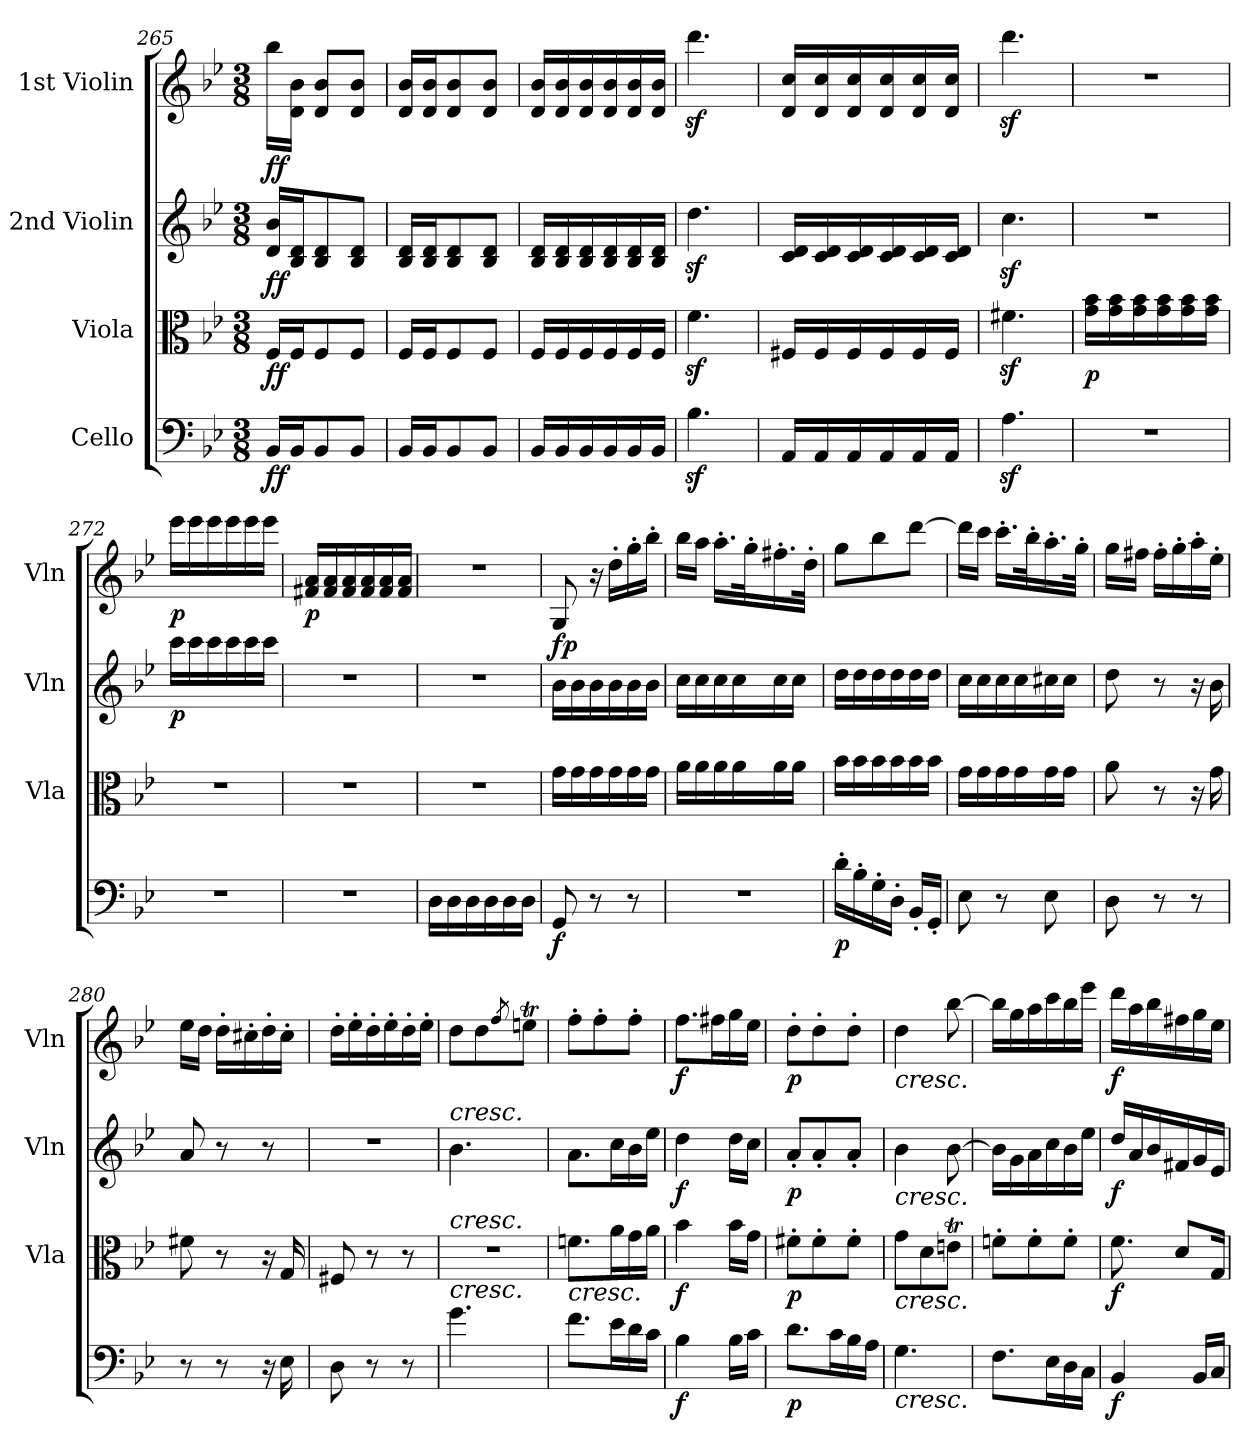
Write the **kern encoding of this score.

**kern	**dynam	**kern	**dynam	**kern	**dynam	**kern	**dynam
*part4	*part4	*part3	*part3	*part2	*part2	*part1	*part1
*staff4	*staff4	*staff3	*staff3	*staff2	*staff2	*staff1	*staff1
*I"Cello	*	*I"Viola	*	*I"2nd Violin	*	*I"1st Violin	*
*	*	*I'Vla	*	*I'Vln	*	*I'Vln	*
*clefF4	*	*clefC3	*	*clefG2	*	*clefG2	*
*k[b-e-]	*	*k[b-e-]	*	*k[b-e-]	*	*k[b-e-]	*
*B-:	*	*B-:	*	*B-:	*	*B-:	*
*M3/8	*	*M3/8	*	*M3/8	*	*M3/8	*
=265	=265	=265	=265	=265	=265	=265	=265
!	!LO:DY:b	!	!LO:DY:b	!	!LO:DY:b	!	!LO:DY:b
16BB-/LL	ff	16F/LL	ff	16d/ 16b-/LL	ff	16bb-\LL	ff
16BB-/J	.	16F/J	.	16B-/ 16d/J	.	16d\ 16b-\JJ	.
8BB-/	.	8F/	.	8B-/ 8d/	.	8d/ 8b-/L	.
8BB-/J	.	8F/J	.	8B-/ 8d/J	.	8d/ 8b-/J	.
=266	=266	=266	=266	=266	=266	=266	=266
16BB-/LL	.	16F/LL	.	16B-/ 16d/LL	.	16d/ 16b-/LL	.
16BB-/J	.	16F/J	.	16B-/ 16d/J	.	16d/ 16b-/J	.
8BB-/	.	8F/	.	8B-/ 8d/	.	8d/ 8b-/	.
8BB-/J	.	8F/J	.	8B-/ 8d/J	.	8d/ 8b-/J	.
=267	=267	=267	=267	=267	=267	=267	=267
16BB-/LL	.	16F/LL	.	16B-/ 16d/LL	.	16d/ 16b-/LL	.
16BB-/	.	16F/	.	16B-/ 16d/	.	16d/ 16b-/	.
16BB-/	.	16F/	.	16B-/ 16d/	.	16d/ 16b-/	.
16BB-/	.	16F/	.	16B-/ 16d/	.	16d/ 16b-/	.
16BB-/	.	16F/	.	16B-/ 16d/	.	16d/ 16b-/	.
16BB-/JJ	.	16F/JJ	.	16B-/ 16d/JJ	.	16d/ 16b-/JJ	.
=268	=268	=268	=268	=268	=268	=268	=268
4.B-z<\	.	4.fz<\	.	4.ddz<\	.	4.dddz<\	.
!!LO:LB:g=z
=269	=269	=269	=269	=269	=269	=269	=269
16AA/LL	.	16F#X/LL	.	16c/ 16d/LL	.	16d/ 16cc/LL	.
16AA/	.	16F#/	.	16c/ 16d/	.	16d/ 16cc/	.
16AA/	.	16F#/	.	16c/ 16d/	.	16d/ 16cc/	.
16AA/	.	16F#/	.	16c/ 16d/	.	16d/ 16cc/	.
16AA/	.	16F#/	.	16c/ 16d/	.	16d/ 16cc/	.
16AA/JJ	.	16F#/JJ	.	16c/ 16d/JJ	.	16d/ 16cc/JJ	.
=270	=270	=270	=270	=270	=270	=270	=270
4.Az<\	.	4.f#Xz<\	.	4.ccz<\	.	4.dddz<\	.
=271	=271	=271	=271	=271	=271	=271	=271
!	!	!	!LO:DY:b	!	!	!	!
4.r	.	16g\ 16b-\LL	p	4.r	.	4.r	.
.	.	16g\ 16b-\	.	.	.	.	.
.	.	16g\ 16b-\	.	.	.	.	.
.	.	16g\ 16b-\	.	.	.	.	.
.	.	16g\ 16b-\	.	.	.	.	.
.	.	16g\ 16b-\JJ	.	.	.	.	.
=272	=272	=272	=272	=272	=272	=272	=272
!	!	!	!	!	!LO:DY:b	!	!LO:DY:b
4.r	.	4.r	.	16ccc\LL	p	16eee-\LL	p
.	.	.	.	16ccc\	.	16eee-\	.
.	.	.	.	16ccc\	.	16eee-\	.
.	.	.	.	16ccc\	.	16eee-\	.
.	.	.	.	16ccc\	.	16eee-\	.
.	.	.	.	16ccc\JJ	.	16eee-\JJ	.
!!LO:LB:g=z
=273	=273	=273	=273	=273	=273	=273	=273
!	!	!	!	!	!	!	!LO:DY:b
4.r	.	4.r	.	4.r	.	16f#X/ 16a/LL	p
.	.	.	.	.	.	16f#/ 16a/	.
.	.	.	.	.	.	16f#/ 16a/	.
.	.	.	.	.	.	16f#/ 16a/	.
.	.	.	.	.	.	16f#/ 16a/	.
.	.	.	.	.	.	16f#/ 16a/JJ	.
=274	=274	=274	=274	=274	=274	=274	=274
16D\LL	.	4.r	.	4.r	.	4.r	.
16D\	.	.	.	.	.	.	.
16D\	.	.	.	.	.	.	.
16D\	.	.	.	.	.	.	.
16D\	.	.	.	.	.	.	.
16D\JJ	.	.	.	.	.	.	.
=275	=275	=275	=275	=275	=275	=275	=275
!	!LO:DY:b	!	!LO:DY:b	!	!	!	!
!	!	!	!LO:DY:n=1:a	!	!LO:DY:a	!	!
8GG/	f	16g\LL	fp fp	16b-\LL	fp	8G/	.
.	.	16g\	.	16b-\	.	.	.
8r	.	16g\	.	16b-\	.	16r	.
.	.	16g\	.	16b-\	.	16dd'\LL	.
8r	.	16g\	.	16b-\	.	16gg'\	.
.	.	16g\JJ	.	16b-\JJ	.	16bb-'\JJ	.
=276	=276	=276	=276	=276	=276	=276	=276
4.r	.	16a\LL	.	16cc\LL	.	16bb-\LL	.
.	.	16a\	.	16cc\	.	16aa\JJ	.
.	.	16a\	.	16cc\	.	16.aa'\LL	.
.	.	16a\	.	16cc\	.	.	.
.	.	.	.	.	.	32gg'\K	.
.	.	16a\	.	16cc\	.	16.ff#X'\	.
.	.	16a\JJ	.	16cc\JJ	.	.	.
.	.	.	.	.	.	32dd'\JJk	.
=277	=277	=277	=277	=277	=277	=277	=277
!	!LO:DY:b	!	!	!	!	!	!
16d'\LL	p	16b-\LL	.	16dd\LL	.	8gg\L	.
16B-'\	.	16b-\	.	16dd\	.	.	.
16G'\	.	16b-\	.	16dd\	.	8bb-\	.
16D'\JJ	.	16b-\	.	16dd\	.	.	.
16BB-'/LL	.	16b-\	.	16dd\	.	[8ddd\J	.
16GG'/JJ	.	16b-\JJ	.	16dd\JJ	.	.	.
!!LO:PB:g=z
=278	=278	=278	=278	=278	=278	=278	=278
8E-\	.	16g\LL	.	16cc\LL	.	16ddd\LL]	.
.	.	16g\	.	16cc\	.	16ccc\JJ	.
8r	.	16g\	.	16cc\	.	16.ccc'\LL	.
.	.	16g\	.	16cc\	.	.	.
.	.	.	.	.	.	32bb-'\K	.
8E-\	.	16g\	.	16cc#X\	.	16.aa'\	.
.	.	16g\JJ	.	16cc#\JJ	.	.	.
.	.	.	.	.	.	32gg'\JJk	.
=279	=279	=279	=279	=279	=279	=279	=279
8D\	.	8a\	.	8dd\	.	16gg\LL	.
.	.	.	.	.	.	16ff#X\JJ	.
8r	.	8r	.	8r	.	16ff#'\LL	.
.	.	.	.	.	.	16gg'\	.
8r	.	16r	.	16r	.	16aa'\	.
.	.	16g\	.	16b-\	.	16ee-'\JJ	.
=280	=280	=280	=280	=280	=280	=280	=280
8r	.	8f#X\	.	8a/	.	16ee-\LL	.
.	.	.	.	.	.	16dd\JJ	.
8r	.	8r	.	8r	.	16dd'\LL	.
.	.	.	.	.	.	16cc#X'\	.
16r	.	16r	.	8r	.	16dd'\	.
16E-\	.	16G/	.	.	.	16cc#'\JJ	.
=281	=281	=281	=281	=281	=281	=281	=281
8D\	.	8F#X/	.	4.r	.	16dd'\LL	.
.	.	.	.	.	.	16ee-'\	.
8r	.	8r	.	.	.	16dd'\	.
.	.	.	.	.	.	16ee-'\	.
8r	.	8r	.	.	.	16dd'\	.
.	.	.	.	.	.	16ee-'\JJ	.
!!LO:LB:g=z
=282	=282	=282	=282	=282	=282	=282	=282
!	!	!	!	!LO:TX:a:i:t=cresc.	!	!	!
!	!	!LO:TX:a:i:t=cresc.	!	!	!	!	!
!LO:TX:a:i:t=cresc.	!	!	!	!	!	!	!
4.g\	.	4.r	.	4.b-\	.	8dd\L	.
.	.	.	.	.	.	8dd\	.
.	.	.	.	.	.	8qff/	.
.	.	.	.	.	.	8eent\J	.
=283	=283	=283	=283	=283	=283	=283	=283
!	!	!LO:TX:b:i:t=cresc.	!	!	!	!	!
8.f\L	.	8.fn\L	.	8.a\L	.	8ff'\L	.
.	.	.	.	.	.	8ff'\	.
16e-\L	.	16a\L	.	16cc\L	.	.	.
16d\	.	16g\	.	16b-\	.	8ff'\J	.
16c\JJ	.	16a\JJ	.	16ee-\JJ	.	.	.
=284	=284	=284	=284	=284	=284	=284	=284
!	!LO:DY:b	!	!LO:DY:b	!	!LO:DY:b	!	!LO:DY:b
4B-\	f	4b-\	f	4dd\	f	8.ff\L	f
.	.	.	.	.	.	16ff#X\L	.
16B-\LL	.	16b-\LL	.	16dd\LL	.	16gg\	.
16c\JJ	.	16g\JJ	.	16cc\JJ	.	16ee-\JJ	.
=285	=285	=285	=285	=285	=285	=285	=285
!	!LO:DY:b	!	!LO:DY:b	!	!LO:DY:b	!	!LO:DY:b
8.d\L	p	8f#X'\L	p	8a'/L	p	8dd'\L	p
.	.	8f#'\	.	8a'/	.	8dd'\	.
16c\L	.	.	.	.	.	.	.
16B-\	.	8f#'\J	.	8a'/J	.	8dd'\J	.
16A\JJ	.	.	.	.	.	.	.
=286	=286	=286	=286	=286	=286	=286	=286
!	!	!	!	!	!	!LO:TX:b:i:t=cresc.	!
!	!	!	!	!LO:TX:b:i:t=cresc.	!	!	!
!	!	!LO:TX:b:i:t=cresc.	!	!	!	!	!
!LO:TX:b:i:t=cresc.	!	!	!	!	!	!	!
4.G\	.	8g\L	.	4b-\	.	4dd\	.
.	.	8d\	.	.	.	.	.
.	.	8ent\J	.	[8b-\	.	[8bb-\	.
=287	=287	=287	=287	=287	=287	=287	=287
8.F\L	.	8fn'\L	.	16b-\LL]	.	16bb-\LL]	.
.	.	.	.	16g\	.	16gg\	.
.	.	8f'\	.	16a\	.	16aa\	.
16E-\L	.	.	.	16cc\	.	16ccc\	.
16D\	.	8f'\J	.	16b-\	.	16bb-\	.
16C\JJ	.	.	.	16ee-\JJ	.	16eee-\JJ	.
!!LO:LB:g=z
=288	=288	=288	=288	=288	=288	=288	=288
!	!LO:DY:b	!	!LO:DY:b	!	!LO:DY:b	!	!LO:DY:b
4BB-/	f	8.f\	f	16dd/LL	f	16ddd\LL	f
.	.	.	.	16a/	.	16aa\	.
.	.	.	.	16b-/	.	16bb-\	.
.	.	8d/L	.	16f#X/	.	16ff#X\	.
16BB-/LL	.	.	.	16g/	.	16gg\	.
16C/JJ	.	16G/Jk	.	16e-/JJ	.	16ee-\JJ	.
=	=	=	=	=	=	=	=
*-	*-	*-	*-	*-	*-	*-	*-
